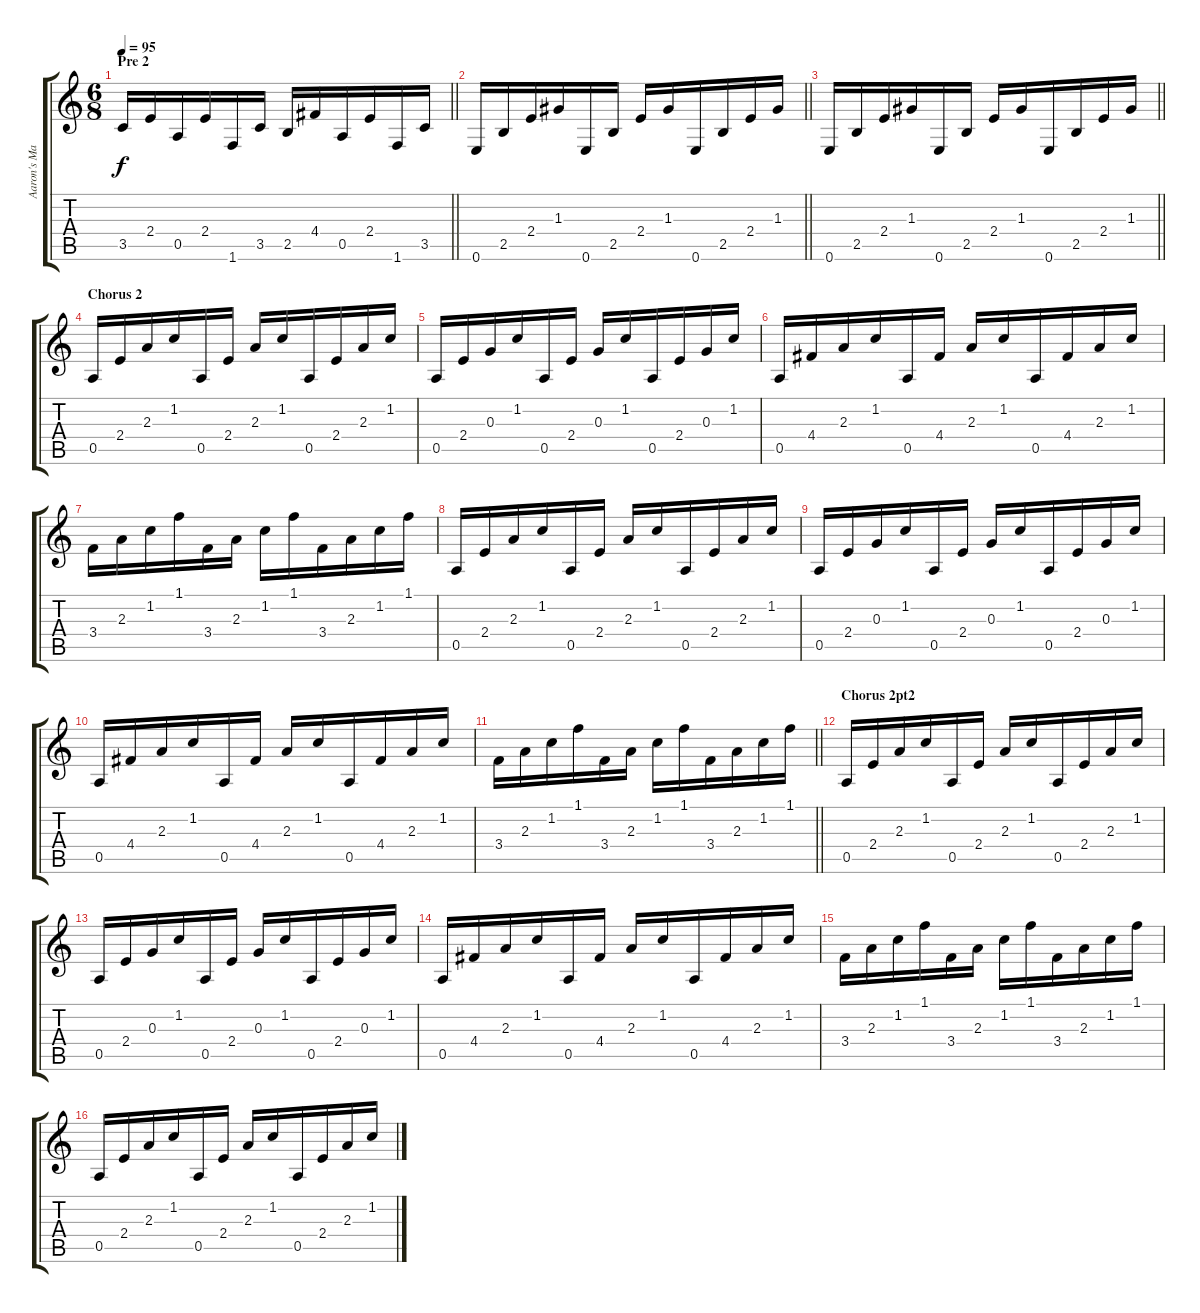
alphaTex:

\track ("Aaron's Magic Guitar" "Aaron's Ma") {instrument acousticguitarsteel}
\staff {score tabs}
\tuning (E4 B3 G3 D3 A2 E2) {hide}
\ts (6 8)
\section ("" "Pre 2")
\tempo 95
\clef g2
\barLineRight lightlight
\ks c
3.5.16{dy f} 2.4.16 0.5.16 2.4.16 1.6.16 3.5.16 2.5.16 4.4.16 0.5.16 2.4.16 1.6.16 3.5.16 |
\barLineRight lightlight
0.6.16 2.5.16 2.4.16 1.3.16 0.6.16 2.5.16 2.4.16 1.3.16 0.6.16 2.5.16 2.4.16 1.3.16 |
\barLineRight lightlight
0.6.16 2.5.16 2.4.16 1.3.16 0.6.16 2.5.16 2.4.16 1.3.16 0.6.16 2.5.16 2.4.16 1.3.16 |
\section ("" "Chorus 2")
0.5.16 2.4.16 2.3.16 1.2.16 0.5.16 2.4.16 2.3.16 1.2.16 0.5.16 2.4.16 2.3.16 1.2.16 |
0.5.16 2.4.16 0.3.16 1.2.16 0.5.16 2.4.16 0.3.16 1.2.16 0.5.16 2.4.16 0.3.16 1.2.16 |
0.5.16 4.4.16 2.3.16 1.2.16 0.5.16 4.4.16 2.3.16 1.2.16 0.5.16 4.4.16 2.3.16 1.2.16 |
3.4.16 2.3.16 1.2.16 1.1.16 3.4.16 2.3.16 1.2.16 1.1.16 3.4.16 2.3.16 1.2.16 1.1.16 |
0.5.16 2.4.16 2.3.16 1.2.16 0.5.16 2.4.16 2.3.16 1.2.16 0.5.16 2.4.16 2.3.16 1.2.16 |
0.5.16 2.4.16 0.3.16 1.2.16 0.5.16 2.4.16 0.3.16 1.2.16 0.5.16 2.4.16 0.3.16 1.2.16 |
0.5.16 4.4.16 2.3.16 1.2.16 0.5.16 4.4.16 2.3.16 1.2.16 0.5.16 4.4.16 2.3.16 1.2.16 |
\barLineRight lightlight
3.4.16 2.3.16 1.2.16 1.1.16 3.4.16 2.3.16 1.2.16 1.1.16 3.4.16 2.3.16 1.2.16 1.1.16 |
\section ("" "Chorus 2pt2")
0.5.16 2.4.16 2.3.16 1.2.16 0.5.16 2.4.16 2.3.16 1.2.16 0.5.16 2.4.16 2.3.16 1.2.16 |
0.5.16 2.4.16 0.3.16 1.2.16 0.5.16 2.4.16 0.3.16 1.2.16 0.5.16 2.4.16 0.3.16 1.2.16 |
0.5.16 4.4.16 2.3.16 1.2.16 0.5.16 4.4.16 2.3.16 1.2.16 0.5.16 4.4.16 2.3.16 1.2.16 |
3.4.16 2.3.16 1.2.16 1.1.16 3.4.16 2.3.16 1.2.16 1.1.16 3.4.16 2.3.16 1.2.16 1.1.16 |
0.5.16 2.4.16 2.3.16 1.2.16 0.5.16 2.4.16 2.3.16 1.2.16 0.5.16 2.4.16 2.3.16 1.2.16
